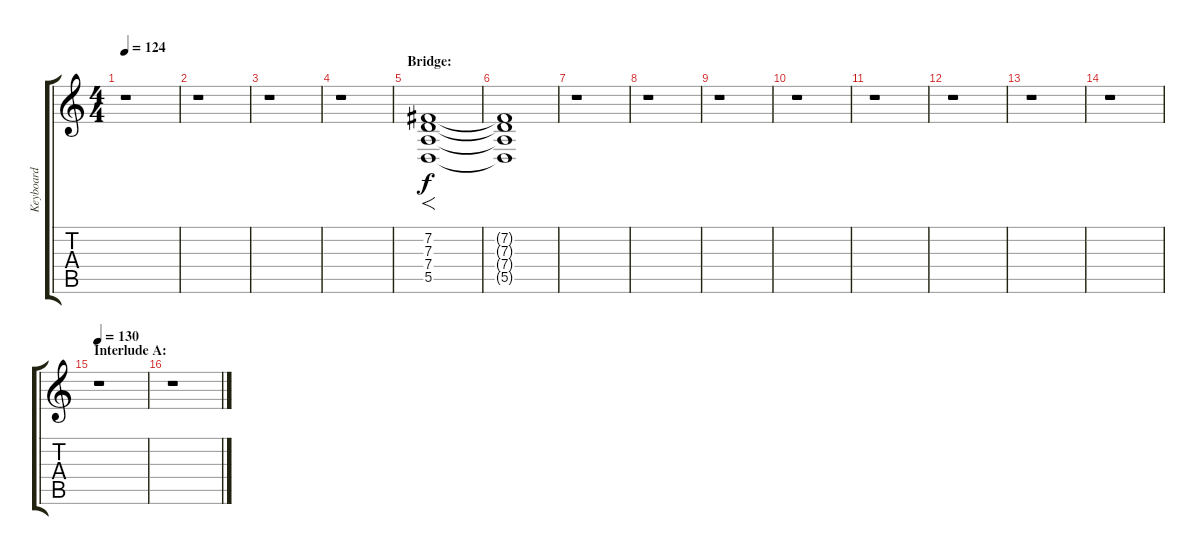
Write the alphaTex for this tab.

\track ("Keyboard" "Keyboard") {instrument synthstrings1}
\staff {score tabs}
\tuning (E4 B3 G3 D3 A2 E2) {hide}
\ts (4 4)
\tempo 124
\clef g2
\ks c
r.1{dy f} |
r.1 |
r.1 |
r.1 |
\section ("" "Bridge:")
(7.2 7.3 7.4 5.5).1{f volume 10 instrument stringensemble2} |
(7.2{t} 7.3{t} 7.4{t} 5.5{t}).1 |
r.1 |
r.1 |
r.1 |
r.1 |
r.1 |
r.1 |
r.1 |
r.1 |
\section ("" "Interlude A:")
\tempo 130
r.1 |
r.1
